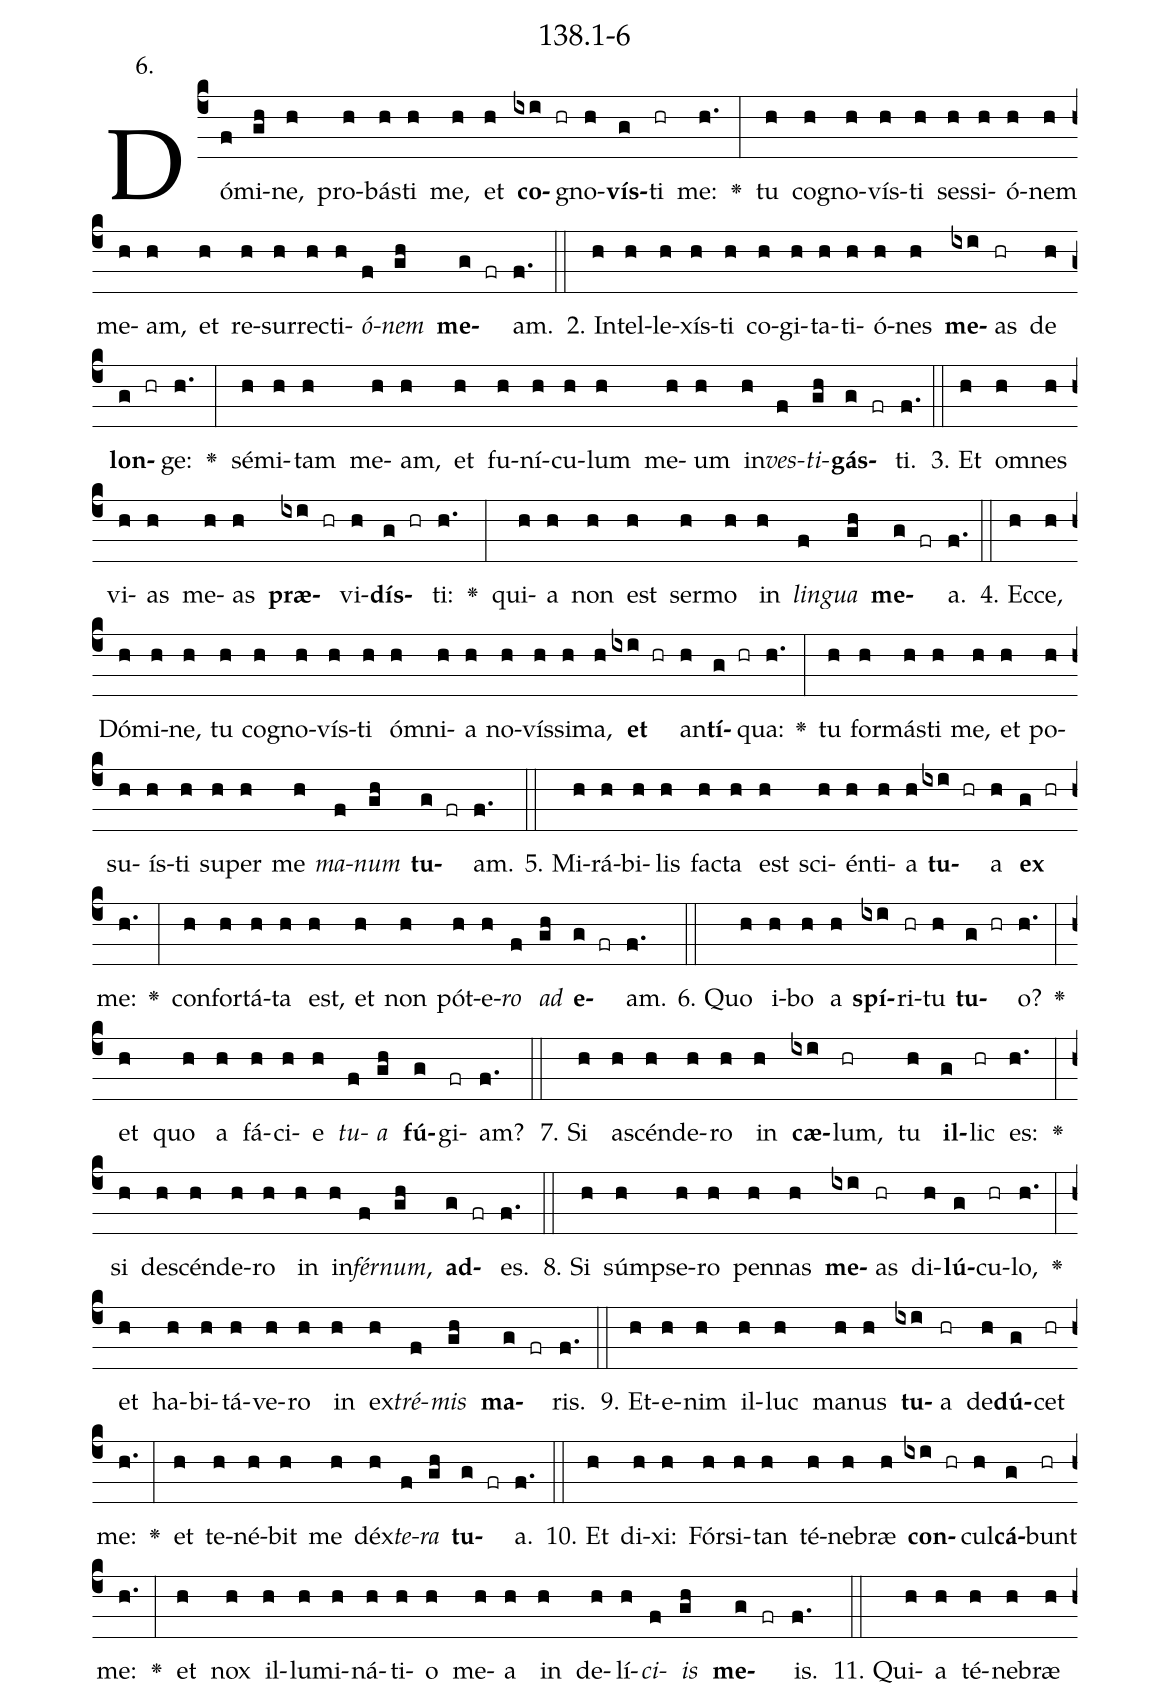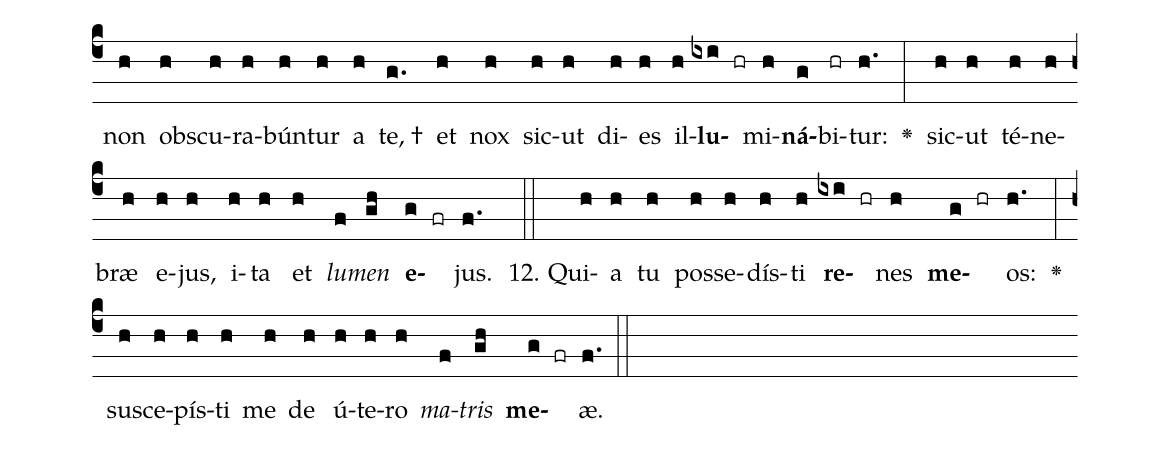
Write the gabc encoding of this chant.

name: 138.1-6;
annotation: 6.;
%%
(c4)Dó(f)mi(gh)ne,(h) pro(h)bás(h)ti(h) me,(h) et(h) <b>co</b>(ixi hr)gno(h)<b>vís</b>(g)ti(hr) me:(h.) <v>\greheightstar</v>(:) tu(h) co(h)gno(h)vís(h)ti(h) ses(h)si(h)ó(h)nem(h) me(h)am,(h) et(h) re(h)sur(h)rec(h)ti(h)<i>ó</i>(f)<i>nem</i>(gh) <b>me</b>(g fr)am.(f.) (::)
2. In(h)tel(h)le(h)xís(h)ti(h) co(h)gi(h)ta(h)ti(h)ó(h)nes(h) <b>me</b>(ixi)as(hr) de(h) <b>lon</b>(g hr)ge:(h.) <v>\greheightstar</v>(:) sé(h)mi(h)tam(h) me(h)am,(h) et(h) fu(h)ní(h)cu(h)lum(h) me(h)um(h) in(h)<i>ves</i>(f)<i>ti</i>(gh)<b>gás</b>(g fr)ti.(f.) (::)
3. Et(h) om(h)nes(h) vi(h)as(h) me(h)as(h) <b>præ</b>(ixi hr)vi(h)<b>dís</b>(g hr)ti:(h.) <v>\greheightstar</v>(:) qui(h)a(h) non(h) est(h) ser(h)mo(h) in(h) <i>lin</i>(f)<i>gua</i>(gh) <b>me</b>(g fr)a.(f.) (::)
4. Ec(h)ce,(h) Dó(h)mi(h)ne,(h) tu(h) co(h)gno(h)vís(h)ti(h) óm(h)ni(h)a(h) no(h)vís(h)si(h)ma,(h) <b>et</b>(ixi hr) an(h)<b>tí</b>(g hr)qua:(h.) <v>\greheightstar</v>(:) tu(h) for(h)más(h)ti(h) me,(h) et(h) po(h)su(h)ís(h)ti(h) su(h)per(h) me(h) <i>ma</i>(f)<i>num</i>(gh) <b>tu</b>(g fr)am.(f.) (::)
5. Mi(h)rá(h)bi(h)lis(h) fac(h)ta(h) est(h) sci(h)én(h)ti(h)a(h) <b>tu</b>(ixi hr)a(h) <b>ex</b>(g hr) me:(h.) <v>\greheightstar</v>(:) con(h)for(h)tá(h)ta(h) est,(h) et(h) non(h) pót(h)e(h)<i>ro</i>(f) <i>ad</i>(gh) <b>e</b>(g fr)am.(f.) (::)
6. Quo(h) i(h)bo(h) a(h) <b>spí</b>(ixi)ri(hr)tu(h) <b>tu</b>(g hr)o?(h.) <v>\greheightstar</v>(:) et(h) quo(h) a(h) fá(h)ci(h)e(h) <i>tu</i>(f)<i>a</i>(gh) <b>fú</b>(g)gi(fr)am?(f.) (::)
7. Si(h) a(h)scén(h)de(h)ro(h) in(h) <b>cæ</b>(ixi)lum,(hr) tu(h) <b>il</b>(g)lic(hr) es:(h.) <v>\greheightstar</v>(:) si(h) de(h)scén(h)de(h)ro(h) in(h) in(h)<i>fér</i>(f)<i>num</i>,(gh) <b>ad</b>(g fr)es.(f.) (::)
8. Si(h) súmp(h)se(h)ro(h) pen(h)nas(h) <b>me</b>(ixi)as(hr) di(h)<b>lú</b>(g)cu(hr)lo,(h.) <v>\greheightstar</v>(:) et(h) ha(h)bi(h)tá(h)ve(h)ro(h) in(h) ex(h)<i>tré</i>(f)<i>mis</i>(gh) <b>ma</b>(g fr)ris.(f.) (::)
9. Et(h)e(h)nim(h) il(h)luc(h) ma(h)nus(h) <b>tu</b>(ixi)a(hr) de(h)<b>dú</b>(g)cet(hr) me:(h.) <v>\greheightstar</v>(:) et(h) te(h)né(h)bit(h) me(h) déx(h)<i>te</i>(f)<i>ra</i>(gh) <b>tu</b>(g fr)a.(f.) (::)
10. Et(h) di(h)xi:(h) Fór(h)si(h)tan(h) té(h)ne(h)bræ(h) <b>con</b>(ixi hr)cul(h)<b>cá</b>(g)bunt(hr) me:(h.) <v>\greheightstar</v>(:) et(h) nox(h) il(h)lu(h)mi(h)ná(h)ti(h)o(h) me(h)a(h) in(h) de(h)lí(h)<i>ci</i>(f)<i>is</i>(gh) <b>me</b>(g fr)is.(f.) (::)
11. Qui(h)a(h) té(h)ne(h)bræ(h) non(h) obs(h)cu(h)ra(h)bún(h)tur(h) a(h) te, †(g.) et(h) nox(h) sic(h)ut(h) di(h)es(h) il(h)<b>lu</b>(ixi hr)mi(h)<b>ná</b>(g)bi(hr)tur:(h.) <v>\greheightstar</v>(:) sic(h)ut(h) té(h)ne(h)bræ(h) e(h)jus,(h) i(h)ta(h) et(h) <i>lu</i>(f)<i>men</i>(gh) <b>e</b>(g fr)jus.(f.) (::)
12. Qui(h)a(h) tu(h) pos(h)se(h)dís(h)ti(h) <b>re</b>(ixi hr)nes(h) <b>me</b>(g hr)os:(h.) <v>\greheightstar</v>(:) su(h)sce(h)pís(h)ti(h) me(h) de(h) ú(h)te(h)ro(h) <i>ma</i>(f)<i>tris</i>(gh) <b>me</b>(g fr)æ.(f.) (::)
